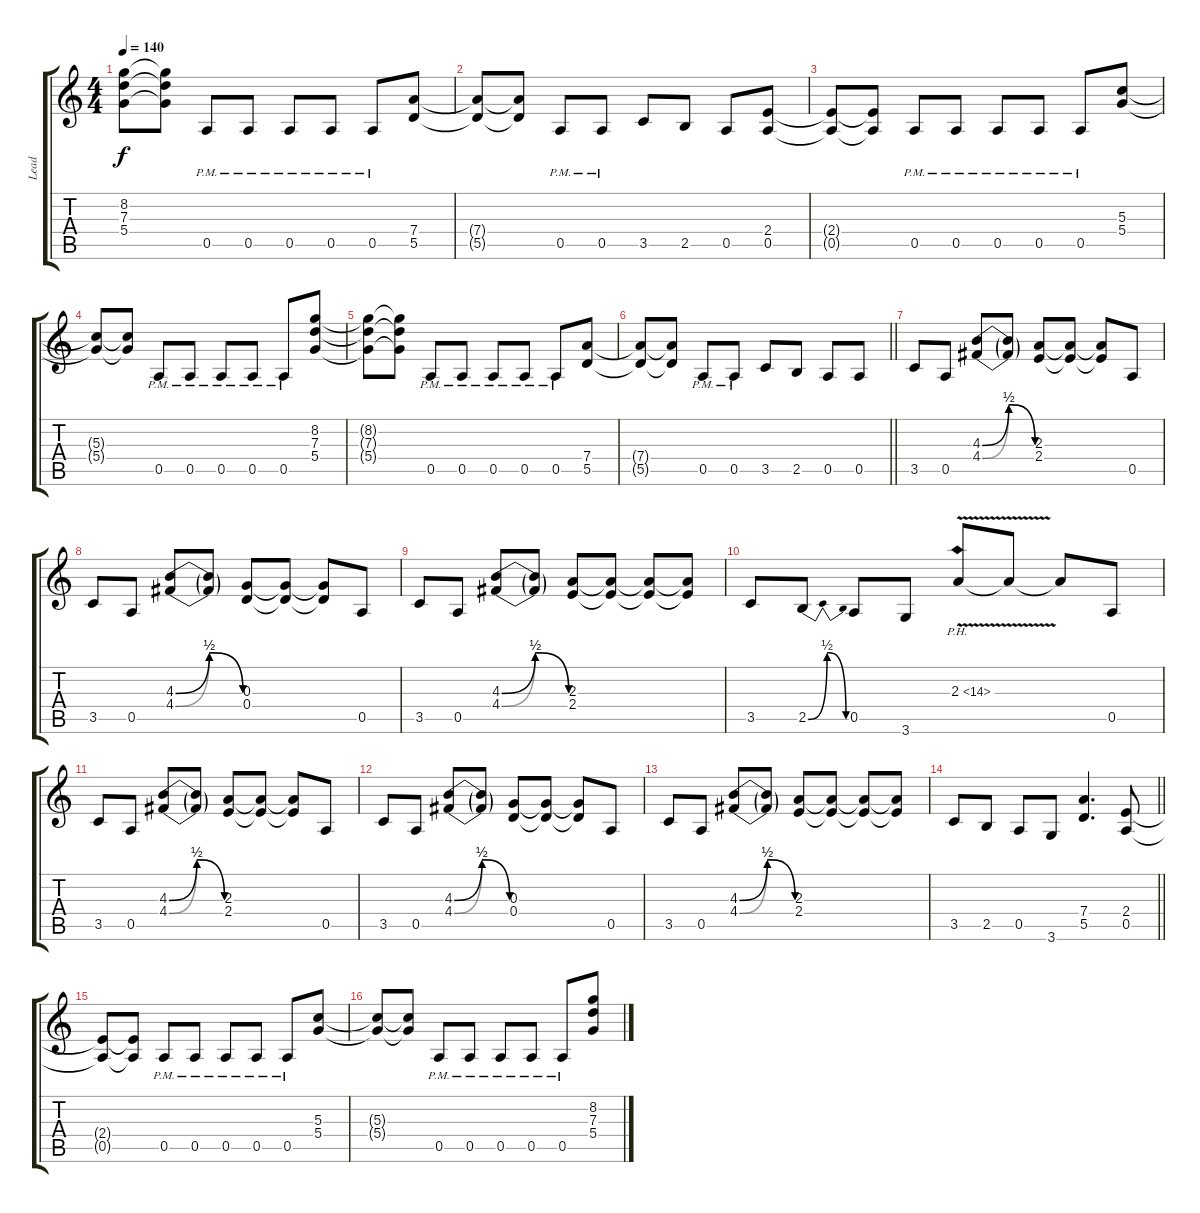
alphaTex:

\track ("Lead" "Lead") {instrument distortionguitar}
\staff {score tabs}
\tuning (E4 B3 G3 D3 A2 E2) {hide}
\ts (4 4)
\tempo 140
\clef g2
\ks aminor
(8.2{t} 7.3{t} 5.4{t}).8{dy f} (8.2{t} 7.3{t} 5.4{t}).8 0.5{pm}.8 0.5{pm}.8 0.5{pm}.8 0.5{pm}.8 0.5{pm}.8 (7.4 5.5).8 |
(7.4{t} 5.5{t}).8 (7.4{t} 5.5{t}).8 0.5{pm}.8 0.5{pm}.8 3.5.8 2.5.8 0.5.8 (2.4 0.5).8 |
(2.4{t} 0.5{t}).8 (2.4{t} 0.5{t}).8 0.5{pm}.8 0.5{pm}.8 0.5{pm}.8 0.5{pm}.8 0.5{pm}.8 (5.3 5.4).8 |
(5.3{t} 5.4{t}).8 (5.3{t} 5.4{t}).8 0.5{pm}.8 0.5{pm}.8 0.5{pm}.8 0.5{pm}.8 0.5{pm}.8 (8.2 7.3 5.4).8 |
(8.2{t} 7.3{t} 5.4{t}).8 (8.2{t} 7.3{t} 5.4{t}).8 0.5{pm}.8 0.5{pm}.8 0.5{pm}.8 0.5{pm}.8 0.5{pm}.8 (7.4 5.5).8 |
\barLineRight lightlight
(7.4{t} 5.5{t}).8 (7.4{t} 5.5{t}).8 0.5{pm}.8 0.5{pm}.8 3.5.8 2.5.8 0.5.8 0.5.8 |
3.5.8 0.5.8 (4.3{be (bendrelease 0 0 10 2 10 2 60 0)} 4.4{be (bendrelease 0 0 10 2 10 2 60 0)}).8 (4.3{t} 4.4{t}).8 (2.3 2.4).8 (2.3{t} 2.4{t}).8 (2.3{t} 2.4{t}).8 0.5.8 |
3.5.8 0.5.8 (4.3{be (bendrelease 0 0 10 2 10 2 60 0)} 4.4{be (bendrelease 0 0 10 2 10 2 60 0)}).8 (4.3{t} 4.4{t}).8 (0.3 0.4).8 (0.3{t} 0.4{t}).8 (0.3{t} 0.4{t}).8 0.5.8 |
3.5.8 0.5.8 (4.3{be (bendrelease 0 0 10 2 10 2 60 0)} 4.4{be (bendrelease 0 0 10 2 10 2 60 0)}).8 (4.3{t} 4.4{t}).8 (2.3 2.4).8 (2.3{t} 2.4{t}).8 (2.3{t} 2.4{t}).8 (2.3{t} 2.4{t}).8 |
3.5.8 2.5{be (bendrelease 0 0 15 2 15 2 60 0)}.8 0.5.8 3.6.8 2.3{ph 12 v}.8 2.3{t}.8 2.3{t}.8 0.5.8 |
3.5.8 0.5.8 (4.3{be (bendrelease 0 0 10 2 10 2 60 0)} 4.4{be (bendrelease 0 0 10 2 10 2 60 0)}).8 (4.3{t} 4.4{t}).8 (2.3 2.4).8 (2.3{t} 2.4{t}).8 (2.3{t} 2.4{t}).8 0.5.8 |
3.5.8 0.5.8 (4.3{be (bendrelease 0 0 10 2 10 2 60 0)} 4.4{be (bendrelease 0 0 10 2 10 2 60 0)}).8 (4.3{t} 4.4{t}).8 (0.3 0.4).8 (0.3{t} 0.4{t}).8 (0.3{t} 0.4{t}).8 0.5.8 |
3.5.8 0.5.8 (4.3{be (bendrelease 0 0 10 2 10 2 60 0)} 4.4{be (bendrelease 0 0 10 2 10 2 60 0)}).8 (4.3{t} 4.4{t}).8 (2.3 2.4).8 (2.3{t} 2.4{t}).8 (2.3{t} 2.4{t}).8 (2.3{t} 2.4{t}).8 |
\barLineRight lightlight
3.5.8 2.5.8 0.5.8 3.6.8 (7.4 5.5).4{d} (2.4 0.5).8 |
(2.4{t} 0.5{t}).8 (2.4{t} 0.5{t}).8 0.5{pm}.8 0.5{pm}.8 0.5{pm}.8 0.5{pm}.8 0.5{pm}.8 (5.3 5.4).8 |
(5.3{t} 5.4{t}).8 (5.3{t} 5.4{t}).8 0.5{pm}.8 0.5{pm}.8 0.5{pm}.8 0.5{pm}.8 0.5{pm}.8 (8.2 7.3 5.4).8
